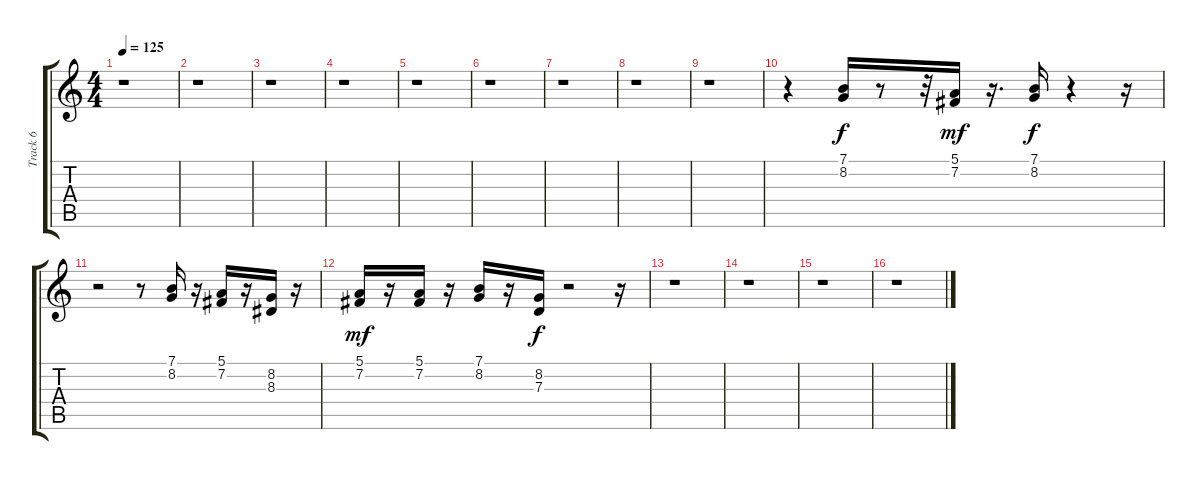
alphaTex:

\track ("Track 6" "Track 6") {instrument frenchhorn}
\staff {score tabs}
\tuning (E4 B3 G3 D3 A2 E2) {hide}
\ts (4 4)
\tempo 125
\clef g2
\ks c
r.1{dy f} |
r.1 |
r.1 |
r.1 |
r.1 |
r.1 |
r.1 |
r.1 |
r.1 |
r.4 (7.1 8.2).16 r.8 r.32 (5.1 7.2).16{dy mf} r.16{d} (7.1 8.2).16{dy f} r.4 r.16 |
r.2 r.8 (7.1 8.2).16 r.16 (5.1 7.2).16 r.16 (8.2 8.3).16 r.16 |
(5.1 7.2).16{dy mf} r.16 (5.1 7.2).16 r.16 (7.1 8.2).16 r.16 (8.2 7.3).16{dy f} r.2 r.16 |
r.1 |
r.1 |
r.1 |
r.1
